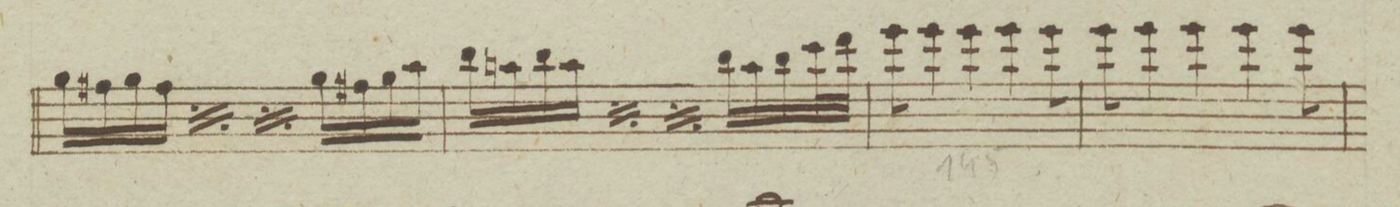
**kern	**dynam
*I"Violino Primo.	*
*clefG2	*
*k[b-e-a-]	*
*met(c)	*
*M4/4	*
16gg\LL	.
16ff#X\	.
16gg\	.
16ff#\JJ	.
*rep	*
16gg\LL	.
16ff#\	.
16gg\	.
16ff#\JJ	.
*Xrep	*
*rep	*
16gg\LL	.
16ff#\	.
16gg\	.
16ff#\JJ	.
*Xrep	*
16gg\LL	.
16ff#X\	.
16gg\	.
16aa-\JJ	.
=140	=140
16bb-\LL	.
16aan\	.
16bb-\	.
16aa\JJ	.
*rep	*
16bb-\LL	.
16aa\	.
16bb-\	.
16aa\JJ	.
*Xrep	*
*rep	*
16bb-\LL	.
16aa\	.
16bb-\	.
16aa\JJ	.
*Xrep	*
16bb-\LL	.
16aa\	.
16bb-\	.
32ccc\L	.
32ddd\JJJ	.
=141	=141
8eee-\	.
4eee-\	.
4eee-\	.
4eee-\	.
8eee-\	.
=142	=142
8eee-\	.
4eee-\	.
4eee-\	.
4eee-\	.
8eee-\	.
=143	=143
*-	*-
